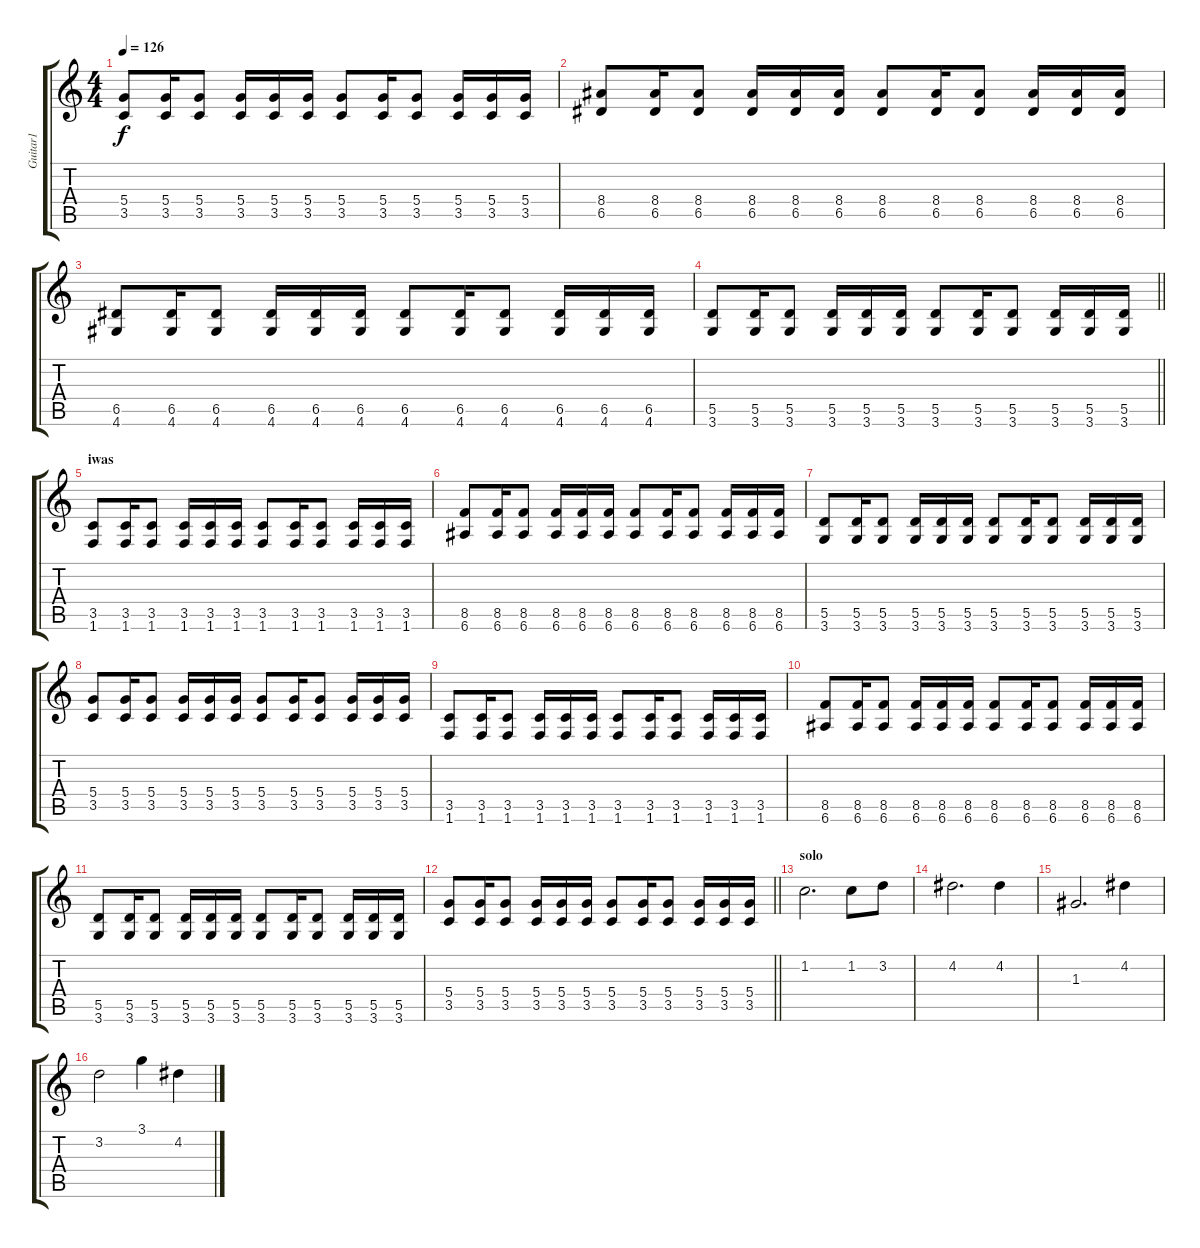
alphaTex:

\track ("Guitar1" "Guitar1") {instrument overdrivenguitar}
\staff {score tabs}
\tuning (E4 B3 G3 D3 A2 E2) {hide}
\ts (4 4)
\tempo 126
\clef g2
\ks c
(5.4 3.5).8{dy f} (5.4 3.5).16 (5.4 3.5).8 (5.4 3.5).16 (5.4 3.5).16 (5.4 3.5).16 (5.4 3.5).8 (5.4 3.5).16 (5.4 3.5).8 (5.4 3.5).16 (5.4 3.5).16 (5.4 3.5).16 |
(8.4 6.5).8 (8.4 6.5).16 (8.4 6.5).8 (8.4 6.5).16 (8.4 6.5).16 (8.4 6.5).16 (8.4 6.5).8 (8.4 6.5).16 (8.4 6.5).8 (8.4 6.5).16 (8.4 6.5).16 (8.4 6.5).16 |
(6.5 4.6).8 (6.5 4.6).16 (6.5 4.6).8 (6.5 4.6).16 (6.5 4.6).16 (6.5 4.6).16 (6.5 4.6).8 (6.5 4.6).16 (6.5 4.6).8 (6.5 4.6).16 (6.5 4.6).16 (6.5 4.6).16 |
\barLineRight lightlight
(5.5 3.6).8 (5.5 3.6).16 (5.5 3.6).8 (5.5 3.6).16 (5.5 3.6).16 (5.5 3.6).16 (5.5 3.6).8 (5.5 3.6).16 (5.5 3.6).8 (5.5 3.6).16 (5.5 3.6).16 (5.5 3.6).16 |
\section ("" "iwas")
(3.5 1.6).8 (3.5 1.6).16 (3.5 1.6).8 (3.5 1.6).16 (3.5 1.6).16 (3.5 1.6).16 (3.5 1.6).8 (3.5 1.6).16 (3.5 1.6).8 (3.5 1.6).16 (3.5 1.6).16 (3.5 1.6).16 |
(8.5 6.6).8 (8.5 6.6).16 (8.5 6.6).8 (8.5 6.6).16 (8.5 6.6).16 (8.5 6.6).16 (8.5 6.6).8 (8.5 6.6).16 (8.5 6.6).8 (8.5 6.6).16 (8.5 6.6).16 (8.5 6.6).16 |
(5.5 3.6).8 (5.5 3.6).16 (5.5 3.6).8 (5.5 3.6).16 (5.5 3.6).16 (5.5 3.6).16 (5.5 3.6).8 (5.5 3.6).16 (5.5 3.6).8 (5.5 3.6).16 (5.5 3.6).16 (5.5 3.6).16 |
(5.4 3.5).8 (5.4 3.5).16 (5.4 3.5).8 (5.4 3.5).16 (5.4 3.5).16 (5.4 3.5).16 (5.4 3.5).8 (5.4 3.5).16 (5.4 3.5).8 (5.4 3.5).16 (5.4 3.5).16 (5.4 3.5).16 |
(3.5 1.6).8 (3.5 1.6).16 (3.5 1.6).8 (3.5 1.6).16 (3.5 1.6).16 (3.5 1.6).16 (3.5 1.6).8 (3.5 1.6).16 (3.5 1.6).8 (3.5 1.6).16 (3.5 1.6).16 (3.5 1.6).16 |
(8.5 6.6).8 (8.5 6.6).16 (8.5 6.6).8 (8.5 6.6).16 (8.5 6.6).16 (8.5 6.6).16 (8.5 6.6).8 (8.5 6.6).16 (8.5 6.6).8 (8.5 6.6).16 (8.5 6.6).16 (8.5 6.6).16 |
(5.5 3.6).8 (5.5 3.6).16 (5.5 3.6).8 (5.5 3.6).16 (5.5 3.6).16 (5.5 3.6).16 (5.5 3.6).8 (5.5 3.6).16 (5.5 3.6).8 (5.5 3.6).16 (5.5 3.6).16 (5.5 3.6).16 |
\barLineRight lightlight
(5.4 3.5).8 (5.4 3.5).16 (5.4 3.5).8 (5.4 3.5).16 (5.4 3.5).16 (5.4 3.5).16 (5.4 3.5).8 (5.4 3.5).16 (5.4 3.5).8 (5.4 3.5).16 (5.4 3.5).16 (5.4 3.5).16 |
\section ("" "solo")
1.2.2{d} 1.2.8 3.2.8 |
4.2.2{d} 4.2.4 |
1.3.2{d} 4.2.4 |
3.2.2 3.1.4 4.2.4
